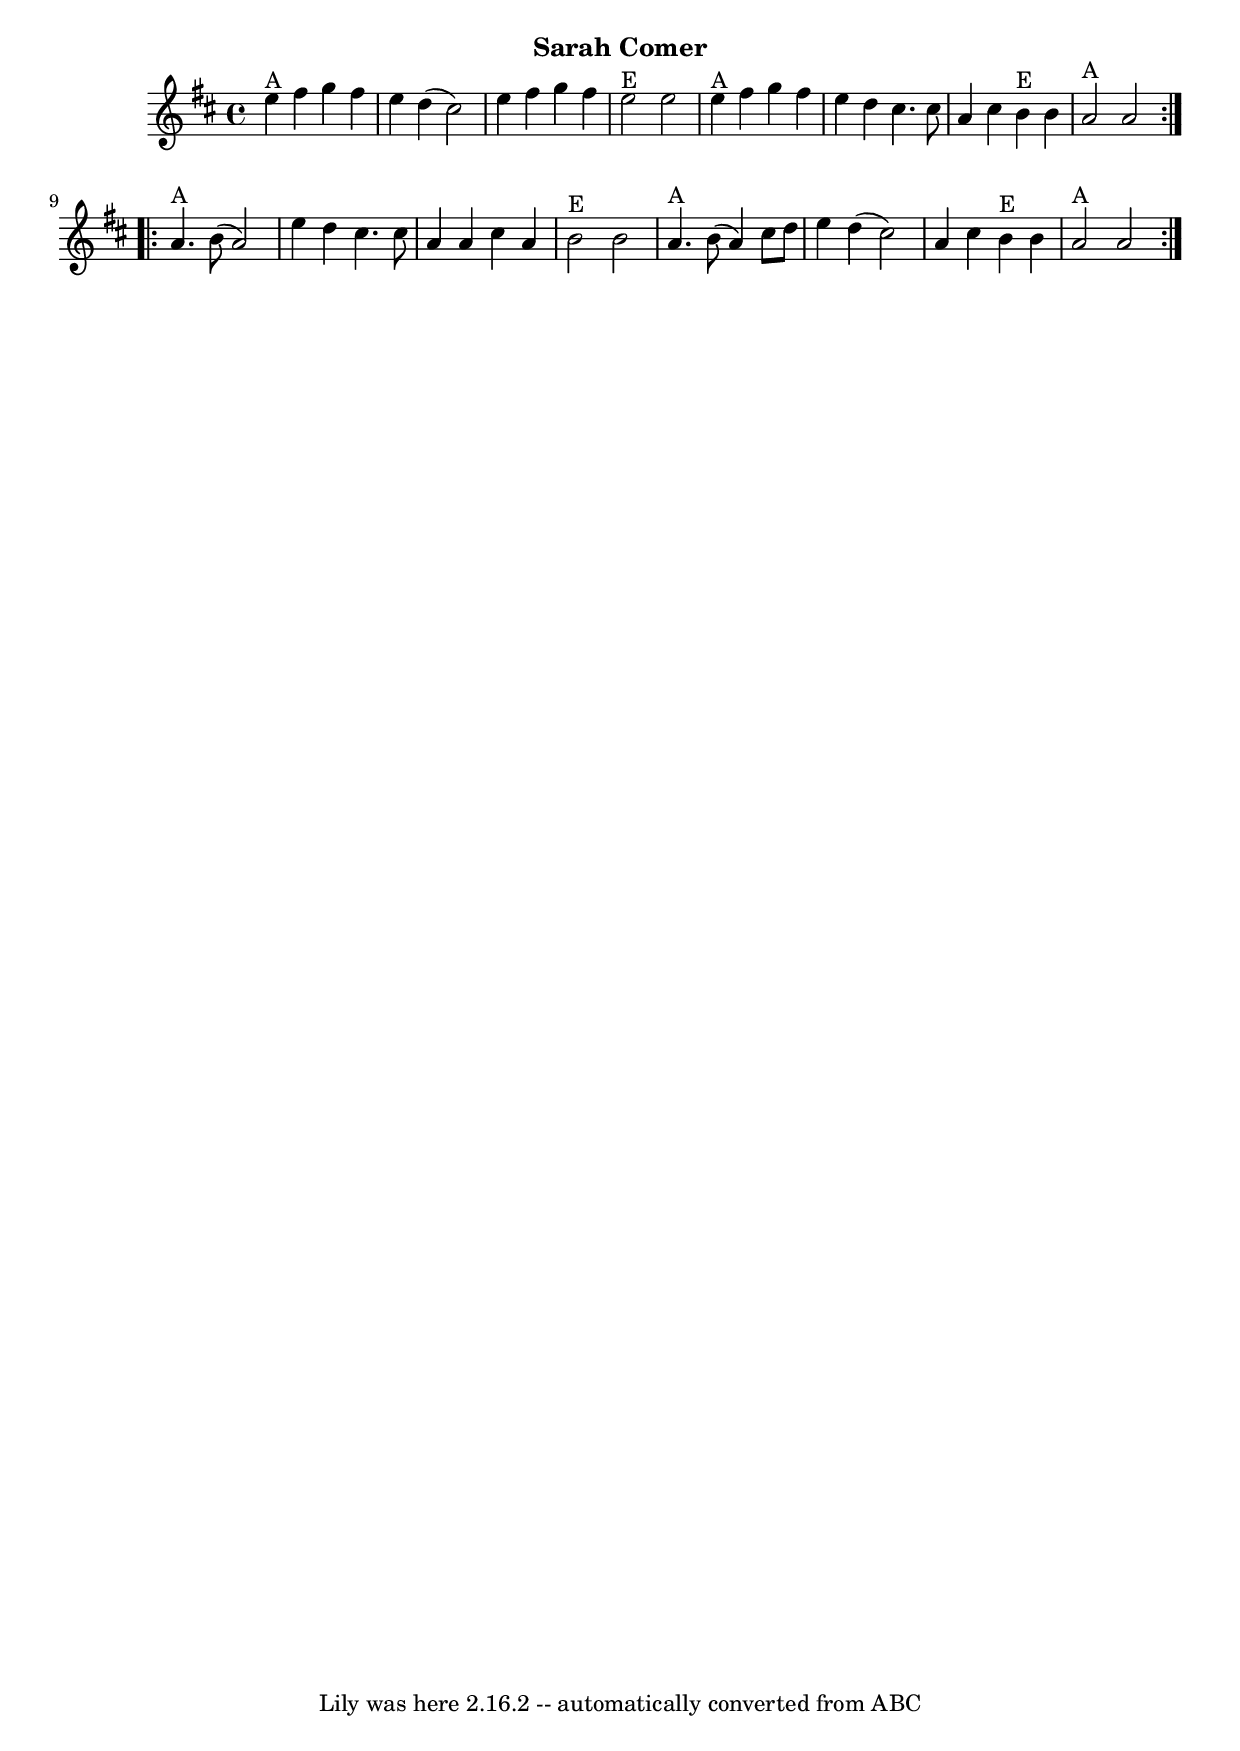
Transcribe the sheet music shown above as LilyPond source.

\version "2.7.40"
\header {
	crossRefNumber = "4"
	footnotes = ""
	subtitle = "Sarah Comer"
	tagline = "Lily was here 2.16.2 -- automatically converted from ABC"
}
voicedefault =  {
\set Score.defaultBarType = "empty"

\time 4/4 \key a \mixolydian   \repeat volta 2 {     e''4 ^"A"   fis''4    g''4 
   fis''4    \bar "|"   e''4    d''4 (   cis''2  -)   \bar "|"   e''4    fis''4 
   g''4    fis''4    \bar "|"     e''2 ^"E"   e''2    \bar "|"       e''4 ^"A"  
 fis''4    g''4    fis''4    \bar "|"   e''4    d''4    cis''4.    cis''8    
\bar "|"   a'4    cis''4    b'4 ^"E"   b'4    \bar "|"     a'2 ^"A"   a'2    
} \repeat volta 2 {       a'4. ^"A"   b'8 (   a'2  -)   \bar "|"   e''4    d''4 
   cis''4.    cis''8    \bar "|"   a'4    a'4    cis''4    a'4    \bar "|"     
b'2 ^"E"   b'2    \bar "|"       a'4. ^"A"   b'8 (   a'4  -)   cis''8    d''8   
 \bar "|"   e''4    d''4 (   cis''2  -)   \bar "|"   a'4    cis''4    b'4 ^"E"  
 b'4    \bar "|"     a'2 ^"A"   a'2    }   
}

\score{
    <<

	\context Staff="default"
	{
	    \voicedefault 
	}

    >>
	\layout {
	}
	\midi {}
}
